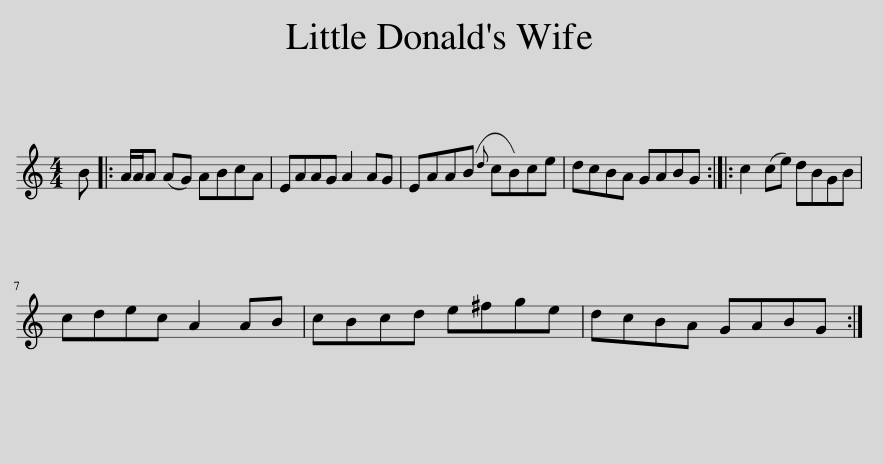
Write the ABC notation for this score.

X:1
L:1/8
M:4/4
I:linebreak $
K:C
V:1 treble
V:1
 B |: A/A/A (AG) ABcA | EAAG A2 AG | EAA(B{d} cB)ce | dcBA GABG :: %5
 c2 (ce) dBGB |$ cdec A2 AB | cBcd e^fge | dcBA GABG :| %9
